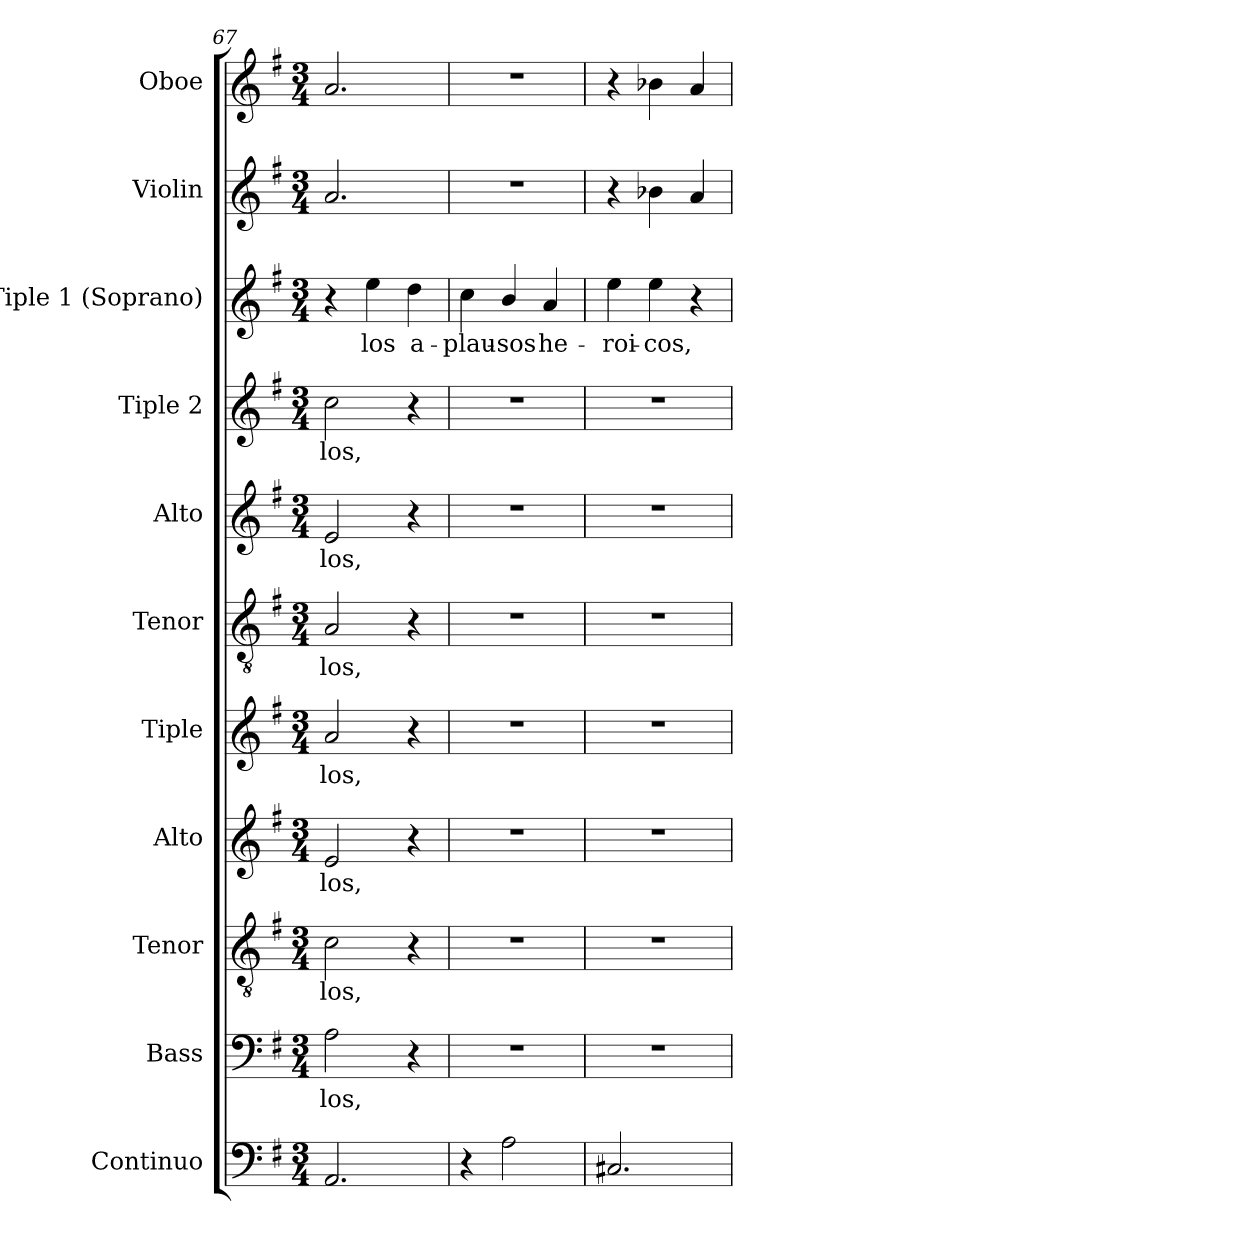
**kern	**kern	**text	**kern	**text	**kern	**text	**kern	**text	**kern	**text	**kern	**text	**kern	**text	**kern	**text	**kern	**kern
*part11	*part10	*part10	*part9	*part9	*part8	*part8	*part7	*part7	*part6	*part6	*part5	*part5	*part4	*part4	*part3	*part3	*part2	*part1
*staff11	*staff10	*staff10	*staff9	*staff9	*staff8	*staff8	*staff7	*staff7	*staff6	*staff6	*staff5	*staff5	*staff4	*staff4	*staff3	*staff3	*staff2	*staff1
*I"Continuo	*I"Bass	*	*I"Tenor	*	*I"Alto	*	*I"Tiple	*	*I"Tenor	*	*I"Alto	*	*I"Tiple 2	*	*I"Tiple 1 (Soprano)	*	*I"Violin	*I"Oboe
*I'Cont.	*I'B.	*	*I'T.	*	*I'A.	*	*	*	*I'T.	*	*I'A.	*	*	*	*I'S1.	*	*I'Vln.	*I'Ob.
*clefF4	*clefF4	*	*clefGv2	*	*clefG2	*	*clefG2	*	*clefGv2	*	*clefG2	*	*clefG2	*	*clefG2	*	*clefG2	*clefG2
*	*	*	*ITrd7c12	*	*	*	*	*	*ITrd7c12	*	*	*	*	*	*	*	*	*
*k[f#]	*k[f#]	*	*k[f#]	*	*k[f#]	*	*k[f#]	*	*k[f#]	*	*k[f#]	*	*k[f#]	*	*k[f#]	*	*k[f#]	*k[f#]
*G:	*G:	*	*G:	*	*G:	*	*G:	*	*G:	*	*G:	*	*G:	*	*G:	*	*G:	*G:
*M3/4	*M3/4	*	*M3/4	*	*M3/4	*	*M3/4	*	*M3/4	*	*M3/4	*	*M3/4	*	*M3/4	*	*M3/4	*M3/4
=67	=67	=67	=67	=67	=67	=67	=67	=67	=67	=67	=67	=67	=67	=67	=67	=67	=67	=67
!	!	!LO:LY:b:color=#000000	!	!	!	!	!	!	!	!	!	!	!	!	!	!	!	!
!	!	!	!	!LO:LY:b:color=#000000	!	!	!	!	!	!	!	!	!	!	!	!	!	!
!	!	!	!	!	!	!LO:LY:b:color=#000000	!	!	!	!	!	!	!	!	!	!	!	!
!	!	!	!	!	!	!	!	!LO:LY:b:color=#000000	!	!	!	!	!	!	!	!	!	!
!	!	!	!	!	!	!	!	!	!	!LO:LY:b:color=#000000	!	!	!	!	!	!	!	!
!	!	!	!	!	!	!	!	!	!	!	!	!LO:LY:b:color=#000000	!	!	!	!	!	!
!	!	!	!	!	!	!	!	!	!	!	!	!	!	!LO:LY:b:color=#000000	!	!	!	!
2.AAi/	2Ai\	los,	2Ci\	los,	2ei/	los,	2ai/	los,	2AAi/	los,	2ei/	los,	2cci\	los,	4r	.	2.ai/	2.ai/
!	!	!	!	!	!	!	!	!	!	!	!	!	!	!	!	!LO:LY:b:color=#000000	!	!
.	.	.	.	.	.	.	.	.	.	.	.	.	.	.	4eei\	los	.	.
!	!	!	!	!	!	!	!	!	!	!	!	!	!	!	!	!LO:LY:b:color=#000000	!	!
.	4r	.	4r	.	4r	.	4r	.	4r	.	4r	.	4r	.	4ddi\	a-	.	.
=68	=68	=68	=68	=68	=68	=68	=68	=68	=68	=68	=68	=68	=68	=68	=68	=68	=68	=68
!	!LO:N:vis=1	!	!LO:N:vis=1	!	!LO:N:vis=1	!	!LO:N:vis=1	!	!LO:N:vis=1	!	!LO:N:vis=1	!	!LO:N:vis=1	!	!	!	!	!
!	!	!	!	!	!	!	!	!	!	!	!	!	!	!	!	!LO:LY:b:color=#000000	!LO:N:vis=1	!LO:N:vis=1
4r	2.r	.	2.r	.	2.r	.	2.r	.	2.r	.	2.r	.	2.r	.	4cci\	-plau-	2.r	2.r
!	!	!	!	!	!	!	!	!	!	!	!	!	!	!	!	!LO:LY:b:color=#000000	!	!
2Ai\	.	.	.	.	.	.	.	.	.	.	.	.	.	.	4bi/	-sos	.	.
!	!	!	!	!	!	!	!	!	!	!	!	!	!	!	!	!LO:LY:b:color=#000000	!	!
.	.	.	.	.	.	.	.	.	.	.	.	.	.	.	4ai/	he-	.	.
=69	=69	=69	=69	=69	=69	=69	=69	=69	=69	=69	=69	=69	=69	=69	=69	=69	=69	=69
!	!LO:N:vis=1	!	!LO:N:vis=1	!	!LO:N:vis=1	!	!LO:N:vis=1	!	!LO:N:vis=1	!	!LO:N:vis=1	!	!LO:N:vis=1	!	!	!	!	!
!	!	!	!	!	!	!	!	!	!	!	!	!	!	!	!	!LO:LY:b:color=#000000	!	!
2.C#Xi/	2.r	.	2.r	.	2.r	.	2.r	.	2.r	.	2.r	.	2.r	.	4eei\	-roi-	4r	4r
!	!	!	!	!	!	!	!	!	!	!	!	!	!	!	!	!LO:LY:b:color=#000000	!	!
.	.	.	.	.	.	.	.	.	.	.	.	.	.	.	4eei\	-cos,	4b-Xi\	4b-Xi\
.	.	.	.	.	.	.	.	.	.	.	.	.	.	.	4r	.	4ai/	4ai/
=	=	=	=	=	=	=	=	=	=	=	=	=	=	=	=	=	=	=
*-	*-	*-	*-	*-	*-	*-	*-	*-	*-	*-	*-	*-	*-	*-	*-	*-	*-	*-
